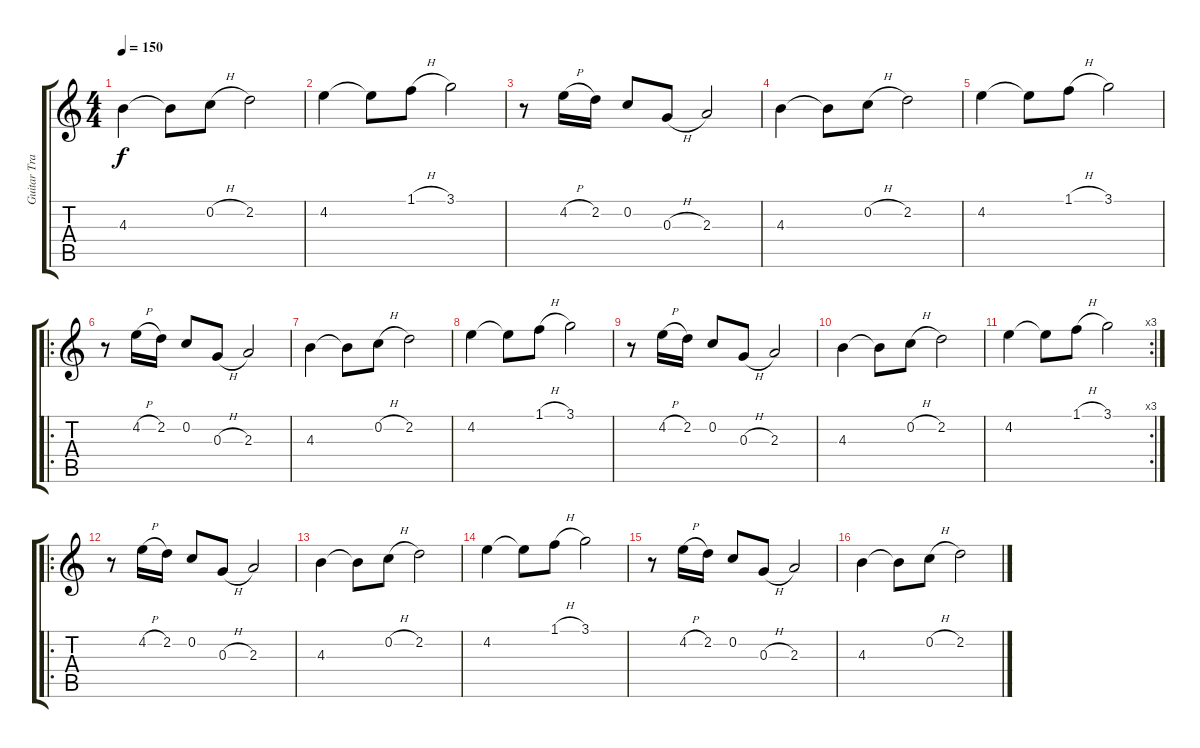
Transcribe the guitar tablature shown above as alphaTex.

\track ("Guitar Track 3" "Guitar Tra") {instrument acousticguitarnylon}
\staff {score tabs}
\tuning (E4 C4 G3 C3 G2 C2) {hide}
\ts (4 4)
\tempo 150
\clef g2
\ks c
4.3.4{dy f} 4.3{t}.8 0.2{h}.8 2.2.2 |
4.2.4 4.2{t}.8 1.1{h}.8 3.1.2 |
r.8 4.2{h}.16 2.2.16 0.2.8 0.3{h}.8 2.3.2 |
4.3.4 4.3{t}.8 0.2{h}.8 2.2.2 |
4.2.4 4.2{t}.8 1.1{h}.8 3.1.2 |
\ro
r.8 4.2{h}.16 2.2.16 0.2.8 0.3{h}.8 2.3.2 |
4.3.4 4.3{t}.8 0.2{h}.8 2.2.2 |
4.2.4 4.2{t}.8 1.1{h}.8 3.1.2 |
r.8 4.2{h}.16 2.2.16 0.2.8 0.3{h}.8 2.3.2 |
4.3.4 4.3{t}.8 0.2{h}.8 2.2.2 |
\rc 3
4.2.4 4.2{t}.8 1.1{h}.8 3.1.2 |
\ro
r.8 4.2{h}.16 2.2.16 0.2.8 0.3{h}.8 2.3.2 |
4.3.4 4.3{t}.8 0.2{h}.8 2.2.2 |
4.2.4 4.2{t}.8 1.1{h}.8 3.1.2 |
r.8 4.2{h}.16 2.2.16 0.2.8 0.3{h}.8 2.3.2 |
4.3.4 4.3{t}.8 0.2{h}.8 2.2.2
